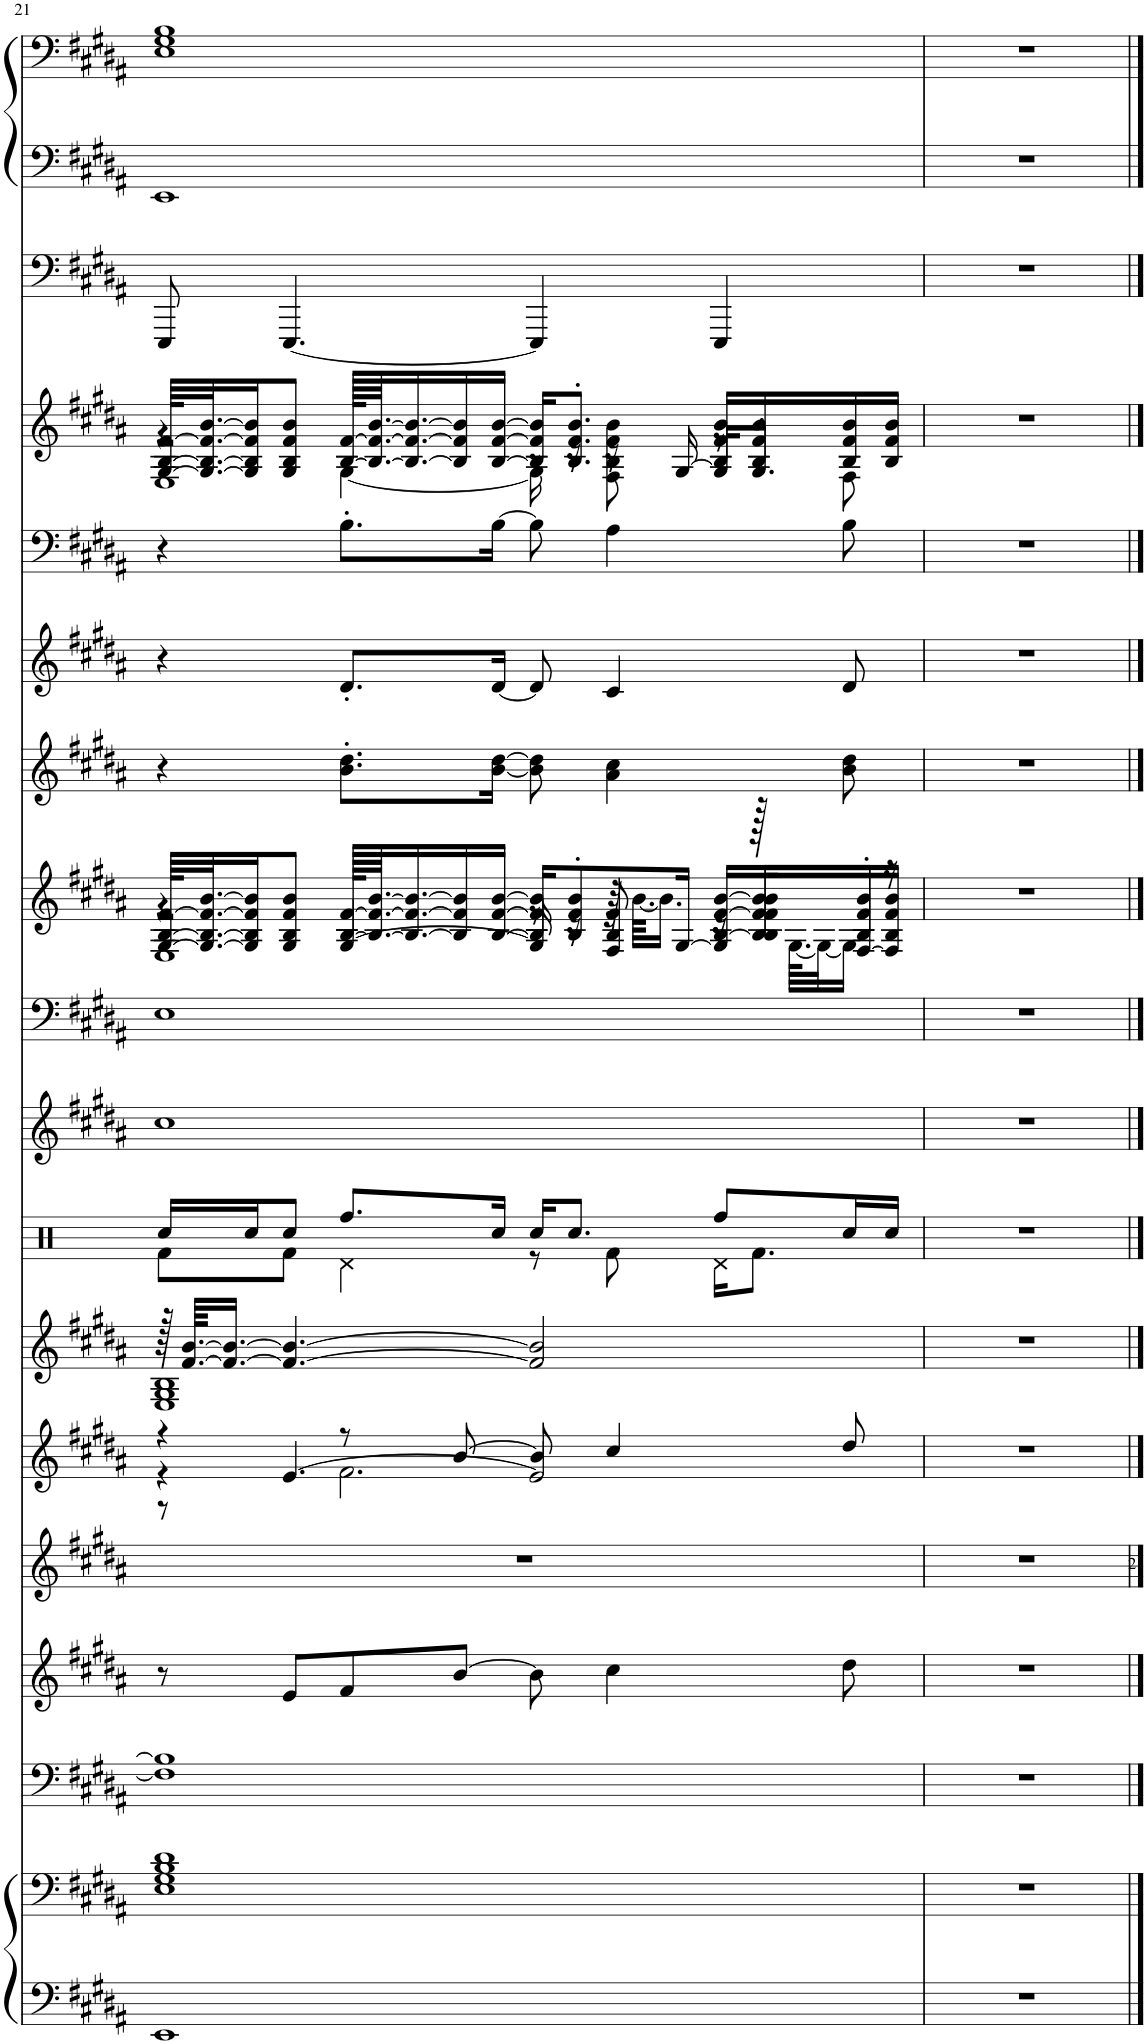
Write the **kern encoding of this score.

**kern	**kern	**kern	**kern	**kern	**kern	**kern	**kern	**kern	**kern	**kern	**kern	**kern	**kern	**kern	**kern	**kern	**kern
*part16	*part16	*part15	*part14	*part13	*part12	*part11	*part10	*part9	*part8	*part7	*part6	*part5	*part4	*part3	*part2	*part1	*part1
*staff18	*staff17	*staff16	*staff15	*staff14	*staff13	*staff12	*staff11	*staff10	*staff9	*staff8	*staff7	*staff6	*staff5	*staff4	*staff3	*staff2	*staff1
*I"Bright Piano	*	*I"Warm Pad	*I"Vibraphone	*I"Jazz Guitar	*I"Jazz Guitar	*I"Jazz Guitar	*I"Percussion	*I"Strings 2	*I"Steel Gtr.	*I"Steel Gtr.	*I"Voice Oohs	*I"Synth Voice	*I"Tenor Sax	*I"Steel Gtr.	*I"Fingered Bass	*I"Grand Piano, COLLIDE	*
*I'Pno	*	*	*I'Vbp	*	*	*	*	*I'Str	*	*	*I'V	*I'V	*I'T Sax	*	*	*I'Pno	*
!!LO:PB:g=z
*clefF4	*clefF4	*clefF4	*clefG2	*clefG2	*clefG2	*clefG2	*clefX	*clefG2	*clefF4	*clefG2	*clefG2	*clefG2	*clefF4	*clefG2	*clefF4	*clefF4	*clefF4
*	*	*	*	*	*	*	*	*	*	*	*	*	*Trd8c14	*	*	*	*
*k[f#c#g#d#a#]	*k[f#c#g#d#a#]	*k[f#c#g#d#a#]	*k[f#c#g#d#a#]	*k[f#c#g#d#a#]	*k[f#c#g#d#a#]	*k[f#c#g#d#a#]	*k[]	*k[f#c#g#d#a#]	*k[f#c#g#d#a#]	*k[f#c#g#d#a#]	*k[f#c#g#d#a#]	*k[f#c#g#d#a#]	*k[f#c#g#d#a#]	*k[f#c#g#d#a#]	*k[f#c#g#d#a#]	*k[f#c#g#d#a#]	*k[f#c#g#d#a#]
*M4/4	*M4/4	*M4/4	*M4/4	*M4/4	*M4/4	*M4/4	*M4/4	*M4/4	*M4/4	*M4/4	*M4/4	*M4/4	*M4/4	*M4/4	*M4/4	*M4/4	*M4/4
=21	=21	=21	=21	=21	=21	=21	=21	=21	=21	=21	=21	=21	=21	=21	=21	=21	=21
*	*	*	*	*	*^	*^	*^	*	*	*^	*	*	*	*^	*	*	*
*	*	*	*	*	*	*^	*	*	*	*	*	*	*	*^	*	*	*	*	*^	*	*	*
*	*	*	*	*	*	*	*	*	*	*	*	*	*	*	*	*^	*	*	*	*	*	*^	*	*	*
1EE	1E 1G# 1B 1d#	1F#] 1B]	8r	1r	4r	4r	8r	128r	1E 1G# 1B	16Rcc/LL	8Rf\L	1cc#	1E	[64G#/ [64B/ [64f#/KLLL	2r	4r	1E	4r	4r	4r	[64G#/ [64B/ [64f#/KLLL	4r	2r	1E	8EEE/	1EE	1E 1G# 1B
.	.	.	.	.	.	.	.	[64.f#/ [64.b/KKLL	.	.	.	.	.	.	.	.	.	.	.	.	.	.	.	.	.	.	.
.	.	.	.	.	.	.	.	.	.	.	.	.	.	32.G#/_ 32.B/_ 32.f#/_ [32.b/J	.	.	.	.	.	.	32.G#/_ 32.B/_ 32.f#/_ [32.b/J	.	.	.	.	.	.
.	.	.	.	.	.	.	.	16.f#/_ 16.b/_JJ	.	.	.	.	.	.	.	.	.	.	.	.	.	.	.	.	.	.	.
.	.	.	.	.	.	.	.	.	.	16Rcc/J	.	.	.	16G#/] 16B/] 16f#/] 16b/]J	.	.	.	.	.	.	16G#/] 16B/] 16f#/] 16b/]J	.	.	.	.	.	.
.	.	.	8e/L	.	.	.	[4.e/	4.f#/_ 4.b/_	.	8Rcc/J	8Rf\J	.	.	8G#/ 8B/ 8f#/ 8b/J	.	.	.	.	.	.	8G#/ 8B/ 8f#/ 8b/J	.	.	.	[4.EEE/	.	.
.	.	.	8f#/	.	8r	2.f#\	.	.	.	8.Rff/L	4Rd\	.	.	[128B/ [128f#/KLLLL	.	[4G#/	.	8.b\' 8.dd#\'L	8.d#'/L	8.B'\L	[128B/ [128f#/KLLLL	[4G#\	.	.	.	.	.
.	.	.	.	.	.	.	.	.	.	.	.	.	.	64.B/_ 64.f#/_ [64.b/JJ	.	.	.	.	.	.	64.B/_ 64.f#/_ [64.b/JJ	.	.	.	.	.	.
.	.	.	.	.	.	.	.	.	.	.	.	.	.	16.B/_ 16.f#/_ 16.b/_	.	.	.	.	.	.	16.B/_ 16.f#/_ 16.b/_	.	.	.	.	.	.
.	.	.	[8b/J	.	[8b/	.	.	.	.	.	.	.	.	16B/] 16f#/] 16b/]	.	.	.	.	.	.	16B/] 16f#/] 16b/]	.	.	.	.	.	.
.	.	.	.	.	.	.	.	.	.	16Rcc/Jk	.	.	.	[16B/ [16f#/ [16b/JJ	.	.	.	[16b\ [16dd#\Jk	[16d#/Jk	[16B\Jk	[16B/ [16f#/ [16b/JJ	.	.	.	.	.	.
.	.	.	8b\]	.	8b/]	.	2e/]	2f#/] 2b/]	.	16Rcc/KL	8r	.	.	16B/] 16f#/] 16b/]KL	8r	16G#/]	.	8b\] 8dd#\]	8d#/]	8B\]	16B/] 16f#/] 16b/]KL	16G#\]	8r	.	4EEE/]	.	.
.	.	.	.	.	.	.	.	.	.	8.Rcc/J	.	.	.	8B/' 8f#/' 8b/'	.	16r	.	.	.	.	8.B/' 8.f#/' 8.b/'J	16r	.	.	.	.	.
.	.	.	4cc#\	.	4cc#/	.	.	.	.	.	8Rf\	.	.	.	128r	8F#/ 8B/ 8f#/	.	4a#\ 4cc#\	4c#/	4A#\	.	8F#\ 8B\ 8f#\ 8b\	16r	.	.	.	.
.	.	.	.	.	.	.	.	.	.	.	.	.	.	.	[64.b\KKLL	.	.	.	.	.	.	.	.	.	.	.	.
.	.	.	.	.	.	.	.	.	.	.	.	.	.	.	16.b\JJ]	.	.	.	.	.	.	.	.	.	.	.	.
.	.	.	.	.	.	.	.	.	.	.	.	.	.	[16G#/Jk	.	.	.	.	.	.	.	.	[16G#/	.	.	.	.
.	.	.	.	.	.	.	.	.	.	8Rff/L	16Rd\KL	.	.	16G#/] [16B/ [16f#/ [16b/LL	16r	16r	.	.	.	.	16B/ 16f#/ 16b/LL	8r	16G#/KL]	.	4EEE/	.	.
.	.	.	.	.	.	.	.	.	.	.	8.Rf\J	.	.	16B/] 16f#/] 16b/]	128r	16B/ 16f#/ 16b/KL	.	.	.	.	16B/ 16f#/ 16b/	.	8.G#'/J	.	.	.	.
.	.	.	.	.	.	.	.	.	.	.	.	.	.	.	[64.G#\KLLL	.	.	.	.	.	.	.	.	.	.	.	.
.	.	.	.	.	.	.	.	.	.	.	.	.	.	.	32G#\J_	.	.	.	.	.	.	.	.	.	.	.	.
.	.	.	8dd#\	.	8dd#/	.	.	.	.	16Rcc/L	.	.	.	[16F#/	16G#\JJ]	8B/' 8f#/' 8b/'J	.	8b\ 8dd#\	8d#/	8B\	16B/ 16f#/ 16b/	8F#\	.	.	.	.	.
.	.	.	.	.	.	.	.	.	.	16Rcc/JJ	.	.	.	16F#/] 16B/ 16f#/ 16b/JJ	16r	.	.	.	.	.	16B/ 16f#/ 16b/JJ	.	.	.	.	.	.
*	*	*	*	*	*v	*v	*v	*	*	*v	*v	*	*	*v	*v	*v	*v	*	*	*	*v	*v	*v	*v	*	*	*
*	*	*	*	*	*	*v	*v	*	*	*	*	*	*	*	*	*	*	*
=22	=22	=22	=22	=22	=22	=22	=22	=22	=22	=22	=22	=22	=22	=22	=22	=22	=22
1r	1r	1r	1r	1r	1r	1r	1r	1r	1r	1r	1r	1r	1r	1r	1r	1r	1r
==	==	==	==	==	==	==	==	==	==	==	==	==	==	==	==	==	==
*-	*-	*-	*-	*-	*-	*-	*-	*-	*-	*-	*-	*-	*-	*-	*-	*-	*-
